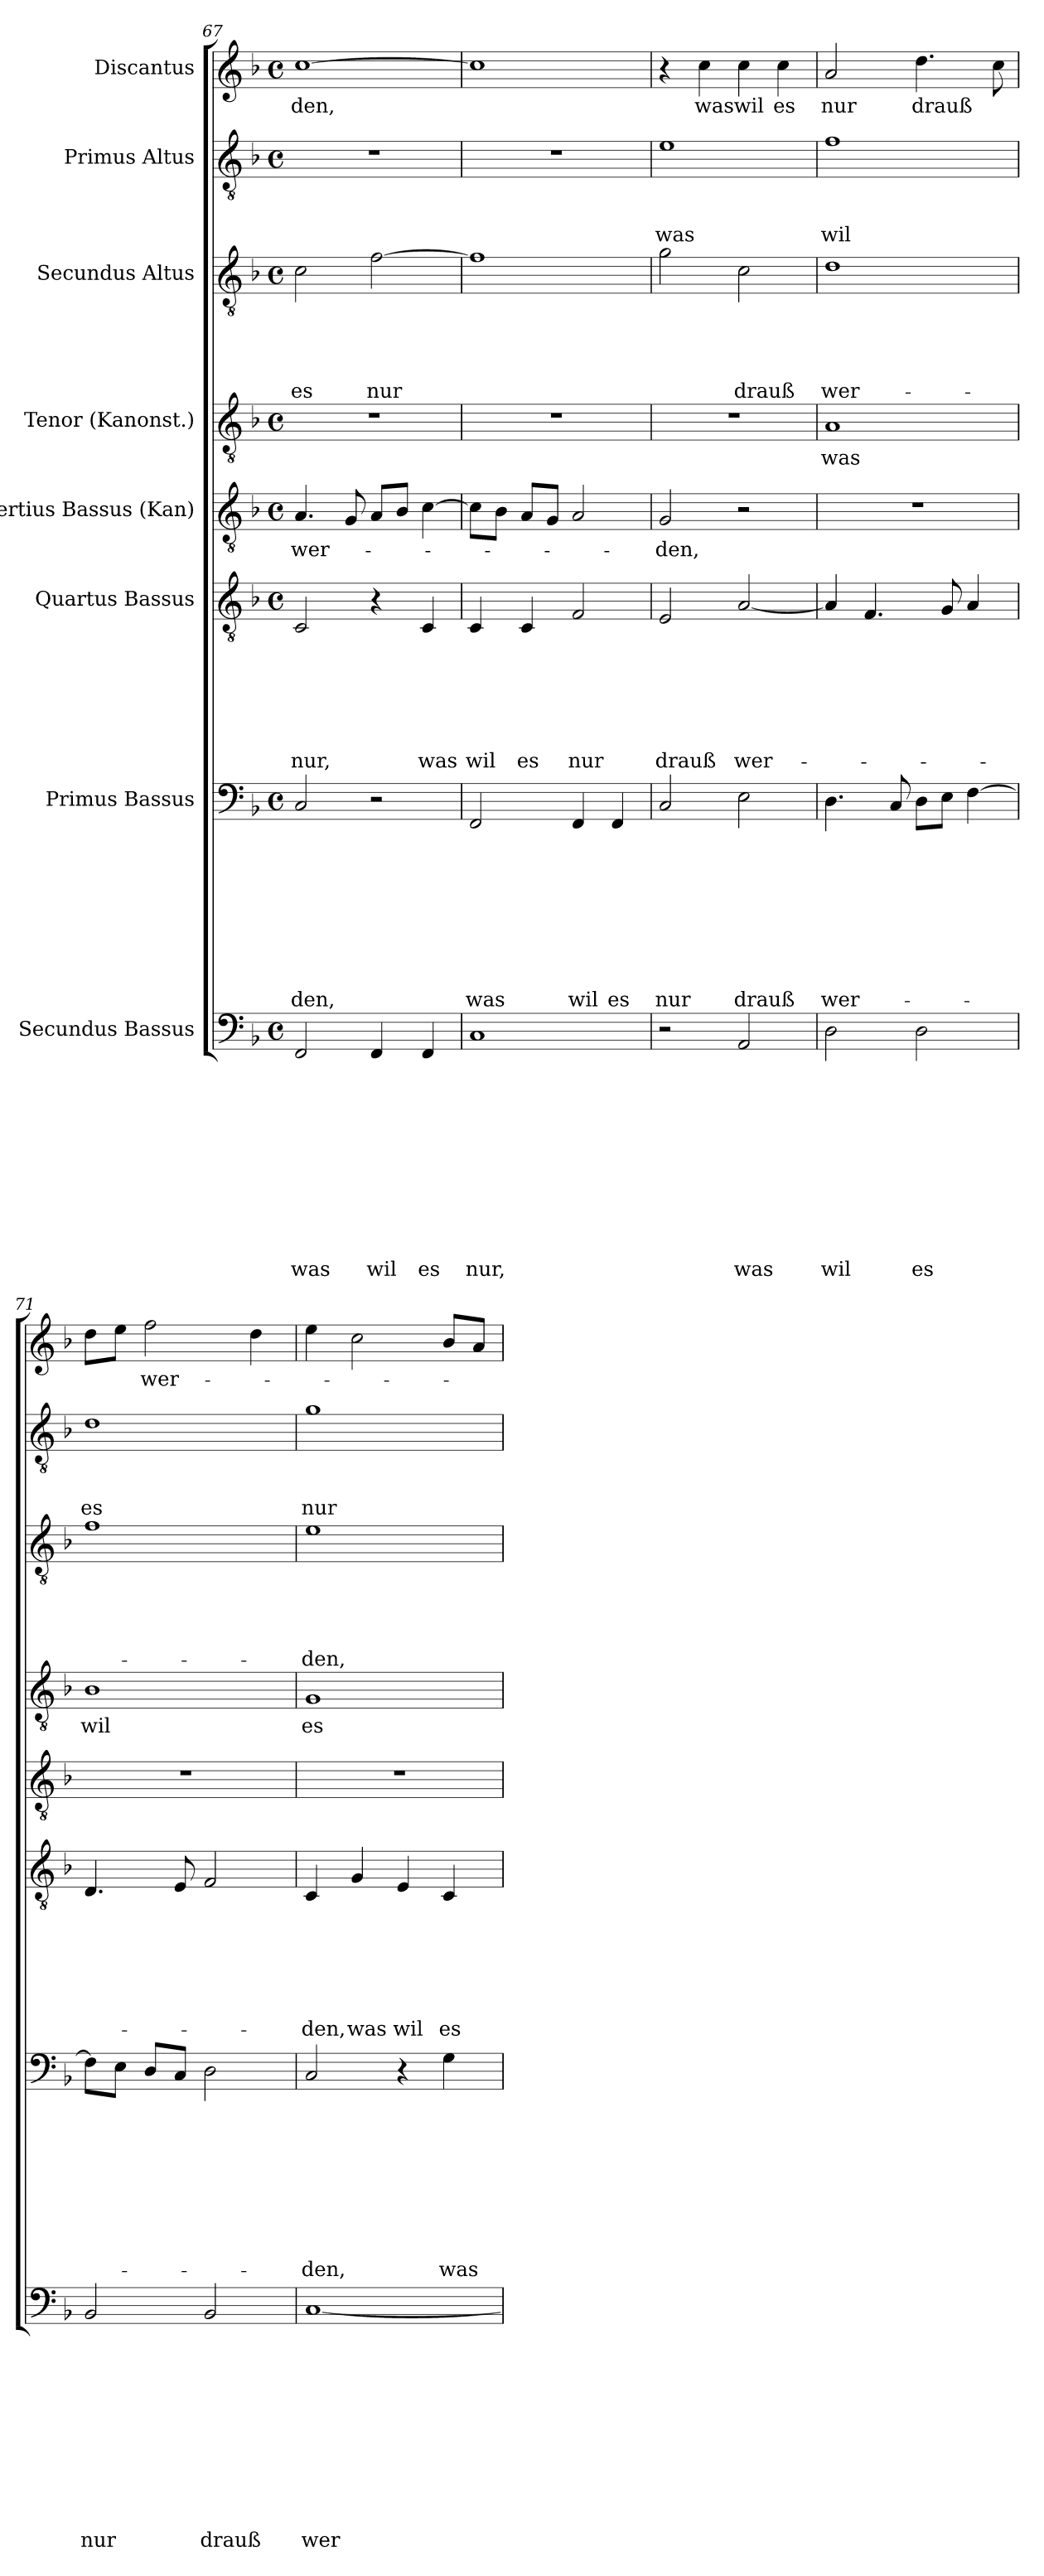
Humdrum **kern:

**kern	**text	**text	**text	**text	**text	**text	**text	**text	**text	**text	**text	**kern	**text	**text	**text	**text	**text	**text	**text	**text	**text	**kern	**text	**text	**text	**text	**text	**text	**text	**kern	**text	**kern	**text	**kern	**text	**text	**text	**text	**text	**kern	**text	**text	**text	**kern	**text
*part8	*part8	*part8	*part8	*part8	*part8	*part8	*part8	*part8	*part8	*part8	*part8	*part7	*part7	*part7	*part7	*part7	*part7	*part7	*part7	*part7	*part7	*part6	*part6	*part6	*part6	*part6	*part6	*part6	*part6	*part5	*part5	*part4	*part4	*part3	*part3	*part3	*part3	*part3	*part3	*part2	*part2	*part2	*part2	*part1	*part1
*staff8	*staff8	*staff8	*staff8	*staff8	*staff8	*staff8	*staff8	*staff8	*staff8	*staff8	*staff8	*staff7	*staff7	*staff7	*staff7	*staff7	*staff7	*staff7	*staff7	*staff7	*staff7	*staff6	*staff6	*staff6	*staff6	*staff6	*staff6	*staff6	*staff6	*staff5	*staff5	*staff4	*staff4	*staff3	*staff3	*staff3	*staff3	*staff3	*staff3	*staff2	*staff2	*staff2	*staff2	*staff1	*staff1
*I"Secundus Bassus	*	*	*	*	*	*	*	*	*	*	*	*I"Primus Bassus	*	*	*	*	*	*	*	*	*	*I"Quartus Bassus	*	*	*	*	*	*	*	*I"Tertius Bassus (Kan)	*	*I"Tenor (Kanonst.)	*	*I"Secundus Altus	*	*	*	*	*	*I"Primus Altus	*	*	*	*I"Discantus	*
*clefF4	*	*	*	*	*	*	*	*	*	*	*	*clefF4	*	*	*	*	*	*	*	*	*	*clefGv2	*	*	*	*	*	*	*	*clefGv2	*	*clefGv2	*	*clefGv2	*	*	*	*	*	*clefGv2	*	*	*	*clefG2	*
*k[b-]	*	*	*	*	*	*	*	*	*	*	*	*k[b-]	*	*	*	*	*	*	*	*	*	*k[b-]	*	*	*	*	*	*	*	*k[b-]	*	*k[b-]	*	*k[b-]	*	*	*	*	*	*k[b-]	*	*	*	*k[b-]	*
*F:	*	*	*	*	*	*	*	*	*	*	*	*F:	*	*	*	*	*	*	*	*	*	*F:	*	*	*	*	*	*	*	*F:	*	*F:	*	*F:	*	*	*	*	*	*F:	*	*	*	*F:	*
*M4/4	*	*	*	*	*	*	*	*	*	*	*	*M4/4	*	*	*	*	*	*	*	*	*	*M4/4	*	*	*	*	*	*	*	*M4/4	*	*M4/4	*	*M4/4	*	*	*	*	*	*M4/4	*	*	*	*M4/4	*
*met(c)	*	*	*	*	*	*	*	*	*	*	*	*met(c)	*	*	*	*	*	*	*	*	*	*met(c)	*	*	*	*	*	*	*	*met(c)	*	*met(c)	*	*met(c)	*	*	*	*	*	*met(c)	*	*	*	*met(c)	*
=67	=67	=67	=67	=67	=67	=67	=67	=67	=67	=67	=67	=67	=67	=67	=67	=67	=67	=67	=67	=67	=67	=67	=67	=67	=67	=67	=67	=67	=67	=67	=67	=67	=67	=67	=67	=67	=67	=67	=67	=67	=67	=67	=67	=67	=67
!	!	!	!	!	!	!	!	!	!	!	!LO:LY:b	!	!	!	!	!	!	!	!	!	!LO:LY:b	!	!	!	!	!	!	!	!LO:LY:b	!	!LO:LY:b	!	!	!	!	!	!	!	!LO:LY:b	!	!	!	!	!	!LO:LY:b
2FF/	.	.	.	.	.	.	.	.	.	.	was	2C/	.	.	.	.	.	.	.	.	-den,	2C/	.	.	.	.	.	.	nur,	4.A/	wer-	1r	.	2c\	.	.	.	.	es	1r	.	.	.	[1cc	-den,
.	.	.	.	.	.	.	.	.	.	.	.	.	.	.	.	.	.	.	.	.	.	.	.	.	.	.	.	.	.	8G/	.	.	.	.	.	.	.	.	.	.	.	.	.	.	.
!	!	!	!	!	!	!	!	!	!	!	!LO:LY:b	!	!	!	!	!	!	!	!	!	!	!	!	!	!	!	!	!	!	!	!	!	!	!	!	!	!	!	!LO:LY:b	!	!	!	!	!	!
4FF/	.	.	.	.	.	.	.	.	.	.	wil	2r	.	.	.	.	.	.	.	.	.	4r	.	.	.	.	.	.	.	8A/L	.	.	.	[2f\	.	.	.	.	nur	.	.	.	.	.	.
.	.	.	.	.	.	.	.	.	.	.	.	.	.	.	.	.	.	.	.	.	.	.	.	.	.	.	.	.	.	8B-/J	.	.	.	.	.	.	.	.	.	.	.	.	.	.	.
!	!	!	!	!	!	!	!	!	!	!	!LO:LY:b	!	!	!	!	!	!	!	!	!	!	!	!	!	!	!	!	!	!LO:LY:b	!	!	!	!	!	!	!	!	!	!	!	!	!	!	!	!
4FF/	.	.	.	.	.	.	.	.	.	.	es	.	.	.	.	.	.	.	.	.	.	4C/	.	.	.	.	.	.	was	[4c\	.	.	.	.	.	.	.	.	.	.	.	.	.	.	.
=68	=68	=68	=68	=68	=68	=68	=68	=68	=68	=68	=68	=68	=68	=68	=68	=68	=68	=68	=68	=68	=68	=68	=68	=68	=68	=68	=68	=68	=68	=68	=68	=68	=68	=68	=68	=68	=68	=68	=68	=68	=68	=68	=68	=68	=68
!	!	!	!	!	!	!	!	!	!	!	!LO:LY:b	!	!	!	!	!	!	!	!	!	!LO:LY:b	!	!	!	!	!	!	!	!LO:LY:b	!	!	!	!	!	!	!	!	!	!	!	!	!	!	!	!
1C	.	.	.	.	.	.	.	.	.	.	nur,	2FF/	.	.	.	.	.	.	.	.	was	4C/	.	.	.	.	.	.	wil	8c\L]	.	1r	.	1f]	.	.	.	.	.	1r	.	.	.	1cc]	.
.	.	.	.	.	.	.	.	.	.	.	.	.	.	.	.	.	.	.	.	.	.	.	.	.	.	.	.	.	.	8B-\J	.	.	.	.	.	.	.	.	.	.	.	.	.	.	.
!	!	!	!	!	!	!	!	!	!	!	!	!	!	!	!	!	!	!	!	!	!	!	!	!	!	!	!	!	!LO:LY:b	!	!	!	!	!	!	!	!	!	!	!	!	!	!	!	!
.	.	.	.	.	.	.	.	.	.	.	.	.	.	.	.	.	.	.	.	.	.	4C/	.	.	.	.	.	.	es	8A/L	.	.	.	.	.	.	.	.	.	.	.	.	.	.	.
.	.	.	.	.	.	.	.	.	.	.	.	.	.	.	.	.	.	.	.	.	.	.	.	.	.	.	.	.	.	8G/J	.	.	.	.	.	.	.	.	.	.	.	.	.	.	.
!	!	!	!	!	!	!	!	!	!	!	!	!	!	!	!	!	!	!	!	!	!LO:LY:b	!	!	!	!	!	!	!	!LO:LY:b	!	!	!	!	!	!	!	!	!	!	!	!	!	!	!	!
.	.	.	.	.	.	.	.	.	.	.	.	4FF/	.	.	.	.	.	.	.	.	wil	2F/	.	.	.	.	.	.	nur	2A/	.	.	.	.	.	.	.	.	.	.	.	.	.	.	.
!	!	!	!	!	!	!	!	!	!	!	!	!	!	!	!	!	!	!	!	!	!LO:LY:b	!	!	!	!	!	!	!	!	!	!	!	!	!	!	!	!	!	!	!	!	!	!	!	!
.	.	.	.	.	.	.	.	.	.	.	.	4FF/	.	.	.	.	.	.	.	.	es	.	.	.	.	.	.	.	.	.	.	.	.	.	.	.	.	.	.	.	.	.	.	.	.
=69	=69	=69	=69	=69	=69	=69	=69	=69	=69	=69	=69	=69	=69	=69	=69	=69	=69	=69	=69	=69	=69	=69	=69	=69	=69	=69	=69	=69	=69	=69	=69	=69	=69	=69	=69	=69	=69	=69	=69	=69	=69	=69	=69	=69	=69
!	!	!	!	!	!	!	!	!	!	!	!	!	!	!	!	!	!	!	!	!	!LO:LY:b	!	!	!	!	!	!	!	!LO:LY:b	!	!LO:LY:b	!	!	!	!	!	!	!	!	!	!	!	!LO:LY:b	!	!
2r	.	.	.	.	.	.	.	.	.	.	.	2C/	.	.	.	.	.	.	.	.	nur	2E/	.	.	.	.	.	.	drauß	2G/	-den,	1r	.	2g\	.	.	.	.	.	1e	.	.	was	4r	.
!	!	!	!	!	!	!	!	!	!	!	!	!	!	!	!	!	!	!	!	!	!	!	!	!	!	!	!	!	!	!	!	!	!	!	!	!	!	!	!	!	!	!	!	!	!LO:LY:b
.	.	.	.	.	.	.	.	.	.	.	.	.	.	.	.	.	.	.	.	.	.	.	.	.	.	.	.	.	.	.	.	.	.	.	.	.	.	.	.	.	.	.	.	4cc\	was
!	!	!	!	!	!	!	!	!	!	!	!LO:LY:b	!	!	!	!	!	!	!	!	!	!LO:LY:b	!	!	!	!	!	!	!	!LO:LY:b	!	!	!	!	!	!	!	!	!	!LO:LY:b	!	!	!	!	!	!LO:LY:b
2AA/	.	.	.	.	.	.	.	.	.	.	was	2E\	.	.	.	.	.	.	.	.	drauß	[2A/	.	.	.	.	.	.	wer-	2r	.	.	.	2c\	.	.	.	.	drauß	.	.	.	.	4cc\	wil
!	!	!	!	!	!	!	!	!	!	!	!	!	!	!	!	!	!	!	!	!	!	!	!	!	!	!	!	!	!	!	!	!	!	!	!	!	!	!	!	!	!	!	!	!	!LO:LY:b
.	.	.	.	.	.	.	.	.	.	.	.	.	.	.	.	.	.	.	.	.	.	.	.	.	.	.	.	.	.	.	.	.	.	.	.	.	.	.	.	.	.	.	.	4cc\	es
=70	=70	=70	=70	=70	=70	=70	=70	=70	=70	=70	=70	=70	=70	=70	=70	=70	=70	=70	=70	=70	=70	=70	=70	=70	=70	=70	=70	=70	=70	=70	=70	=70	=70	=70	=70	=70	=70	=70	=70	=70	=70	=70	=70	=70	=70
!	!	!	!	!	!	!	!	!	!	!	!LO:LY:b	!	!	!	!	!	!	!	!	!	!LO:LY:b	!	!	!	!	!	!	!	!	!	!	!	!LO:LY:b	!	!	!	!	!	!LO:LY:b	!	!	!	!LO:LY:b	!	!LO:LY:b
2D\	.	.	.	.	.	.	.	.	.	.	wil	4.D\	.	.	.	.	.	.	.	.	wer-	4A/]	.	.	.	.	.	.	.	1r	.	1A	was	1d	.	.	.	.	wer-	1f	.	.	wil	2a/	nur
.	.	.	.	.	.	.	.	.	.	.	.	.	.	.	.	.	.	.	.	.	.	4.F/	.	.	.	.	.	.	.	.	.	.	.	.	.	.	.	.	.	.	.	.	.	.	.
.	.	.	.	.	.	.	.	.	.	.	.	8C/	.	.	.	.	.	.	.	.	.	.	.	.	.	.	.	.	.	.	.	.	.	.	.	.	.	.	.	.	.	.	.	.	.
!	!	!	!	!	!	!	!	!	!	!	!LO:LY:b	!	!	!	!	!	!	!	!	!	!	!	!	!	!	!	!	!	!	!	!	!	!	!	!	!	!	!	!	!	!	!	!	!	!LO:LY:b
2D\	.	.	.	.	.	.	.	.	.	.	es	8D\L	.	.	.	.	.	.	.	.	.	.	.	.	.	.	.	.	.	.	.	.	.	.	.	.	.	.	.	.	.	.	.	4.dd\	drauß
.	.	.	.	.	.	.	.	.	.	.	.	8E\J	.	.	.	.	.	.	.	.	.	8G/	.	.	.	.	.	.	.	.	.	.	.	.	.	.	.	.	.	.	.	.	.	.	.
.	.	.	.	.	.	.	.	.	.	.	.	[4F\	.	.	.	.	.	.	.	.	.	4A/	.	.	.	.	.	.	.	.	.	.	.	.	.	.	.	.	.	.	.	.	.	.	.
.	.	.	.	.	.	.	.	.	.	.	.	.	.	.	.	.	.	.	.	.	.	.	.	.	.	.	.	.	.	.	.	.	.	.	.	.	.	.	.	.	.	.	.	8cc\	.
=71	=71	=71	=71	=71	=71	=71	=71	=71	=71	=71	=71	=71	=71	=71	=71	=71	=71	=71	=71	=71	=71	=71	=71	=71	=71	=71	=71	=71	=71	=71	=71	=71	=71	=71	=71	=71	=71	=71	=71	=71	=71	=71	=71	=71	=71
!	!	!	!	!	!	!	!	!	!	!	!LO:LY:b	!	!	!	!	!	!	!	!	!	!	!	!	!	!	!	!	!	!	!	!	!	!LO:LY:b	!	!	!	!	!	!	!	!	!	!LO:LY:b	!	!
2BB-/	.	.	.	.	.	.	.	.	.	.	nur	8F\L]	.	.	.	.	.	.	.	.	.	4.D/	.	.	.	.	.	.	.	1r	.	1B-	wil	1f	.	.	.	.	.	1d	.	.	es	8dd\L	.
.	.	.	.	.	.	.	.	.	.	.	.	8E\J	.	.	.	.	.	.	.	.	.	.	.	.	.	.	.	.	.	.	.	.	.	.	.	.	.	.	.	.	.	.	.	8ee\J	.
!	!	!	!	!	!	!	!	!	!	!	!	!	!	!	!	!	!	!	!	!	!	!	!	!	!	!	!	!	!	!	!	!	!	!	!	!	!	!	!	!	!	!	!	!	!LO:LY:b
.	.	.	.	.	.	.	.	.	.	.	.	8D/L	.	.	.	.	.	.	.	.	.	.	.	.	.	.	.	.	.	.	.	.	.	.	.	.	.	.	.	.	.	.	.	2ff\	wer-
.	.	.	.	.	.	.	.	.	.	.	.	8C/J	.	.	.	.	.	.	.	.	.	8E/	.	.	.	.	.	.	.	.	.	.	.	.	.	.	.	.	.	.	.	.	.	.	.
!	!	!	!	!	!	!	!	!	!	!	!LO:LY:b	!	!	!	!	!	!	!	!	!	!	!	!	!	!	!	!	!	!	!	!	!	!	!	!	!	!	!	!	!	!	!	!	!	!
2BB-/	.	.	.	.	.	.	.	.	.	.	drauß	2D\	.	.	.	.	.	.	.	.	.	2F/	.	.	.	.	.	.	.	.	.	.	.	.	.	.	.	.	.	.	.	.	.	.	.
.	.	.	.	.	.	.	.	.	.	.	.	.	.	.	.	.	.	.	.	.	.	.	.	.	.	.	.	.	.	.	.	.	.	.	.	.	.	.	.	.	.	.	.	4dd\	.
!!LO:PB:g=z
=72	=72	=72	=72	=72	=72	=72	=72	=72	=72	=72	=72	=72	=72	=72	=72	=72	=72	=72	=72	=72	=72	=72	=72	=72	=72	=72	=72	=72	=72	=72	=72	=72	=72	=72	=72	=72	=72	=72	=72	=72	=72	=72	=72	=72	=72
!	!	!	!	!	!	!	!	!	!	!	!LO:LY:b	!	!	!	!	!	!	!	!	!	!LO:LY:b	!	!	!	!	!	!	!	!LO:LY:b	!	!	!	!LO:LY:b	!	!	!	!	!	!LO:LY:b	!	!	!	!LO:LY:b	!	!
[1C	.	.	.	.	.	.	.	.	.	.	wer-	2C/	.	.	.	.	.	.	.	.	-den,	4C/	.	.	.	.	.	.	-den,	1r	.	1G	es	1e	.	.	.	.	-den,	1g	.	.	nur	4ee\	.
!	!	!	!	!	!	!	!	!	!	!	!	!	!	!	!	!	!	!	!	!	!	!	!	!	!	!	!	!	!LO:LY:b	!	!	!	!	!	!	!	!	!	!	!	!	!	!	!	!
.	.	.	.	.	.	.	.	.	.	.	.	.	.	.	.	.	.	.	.	.	.	4G/	.	.	.	.	.	.	was	.	.	.	.	.	.	.	.	.	.	.	.	.	.	2cc\	.
!	!	!	!	!	!	!	!	!	!	!	!	!	!	!	!	!	!	!	!	!	!	!	!	!	!	!	!	!	!LO:LY:b	!	!	!	!	!	!	!	!	!	!	!	!	!	!	!	!
.	.	.	.	.	.	.	.	.	.	.	.	4r	.	.	.	.	.	.	.	.	.	4E/	.	.	.	.	.	.	wil	.	.	.	.	.	.	.	.	.	.	.	.	.	.	.	.
!	!	!	!	!	!	!	!	!	!	!	!	!	!	!	!	!	!	!	!	!	!LO:LY:b	!	!	!	!	!	!	!	!LO:LY:b	!	!	!	!	!	!	!	!	!	!	!	!	!	!	!	!
.	.	.	.	.	.	.	.	.	.	.	.	4G\	.	.	.	.	.	.	.	.	was	4C/	.	.	.	.	.	.	es	.	.	.	.	.	.	.	.	.	.	.	.	.	.	8b-/L	.
.	.	.	.	.	.	.	.	.	.	.	.	.	.	.	.	.	.	.	.	.	.	.	.	.	.	.	.	.	.	.	.	.	.	.	.	.	.	.	.	.	.	.	.	8a/J	.
=	=	=	=	=	=	=	=	=	=	=	=	=	=	=	=	=	=	=	=	=	=	=	=	=	=	=	=	=	=	=	=	=	=	=	=	=	=	=	=	=	=	=	=	=	=
*-	*-	*-	*-	*-	*-	*-	*-	*-	*-	*-	*-	*-	*-	*-	*-	*-	*-	*-	*-	*-	*-	*-	*-	*-	*-	*-	*-	*-	*-	*-	*-	*-	*-	*-	*-	*-	*-	*-	*-	*-	*-	*-	*-	*-	*-
